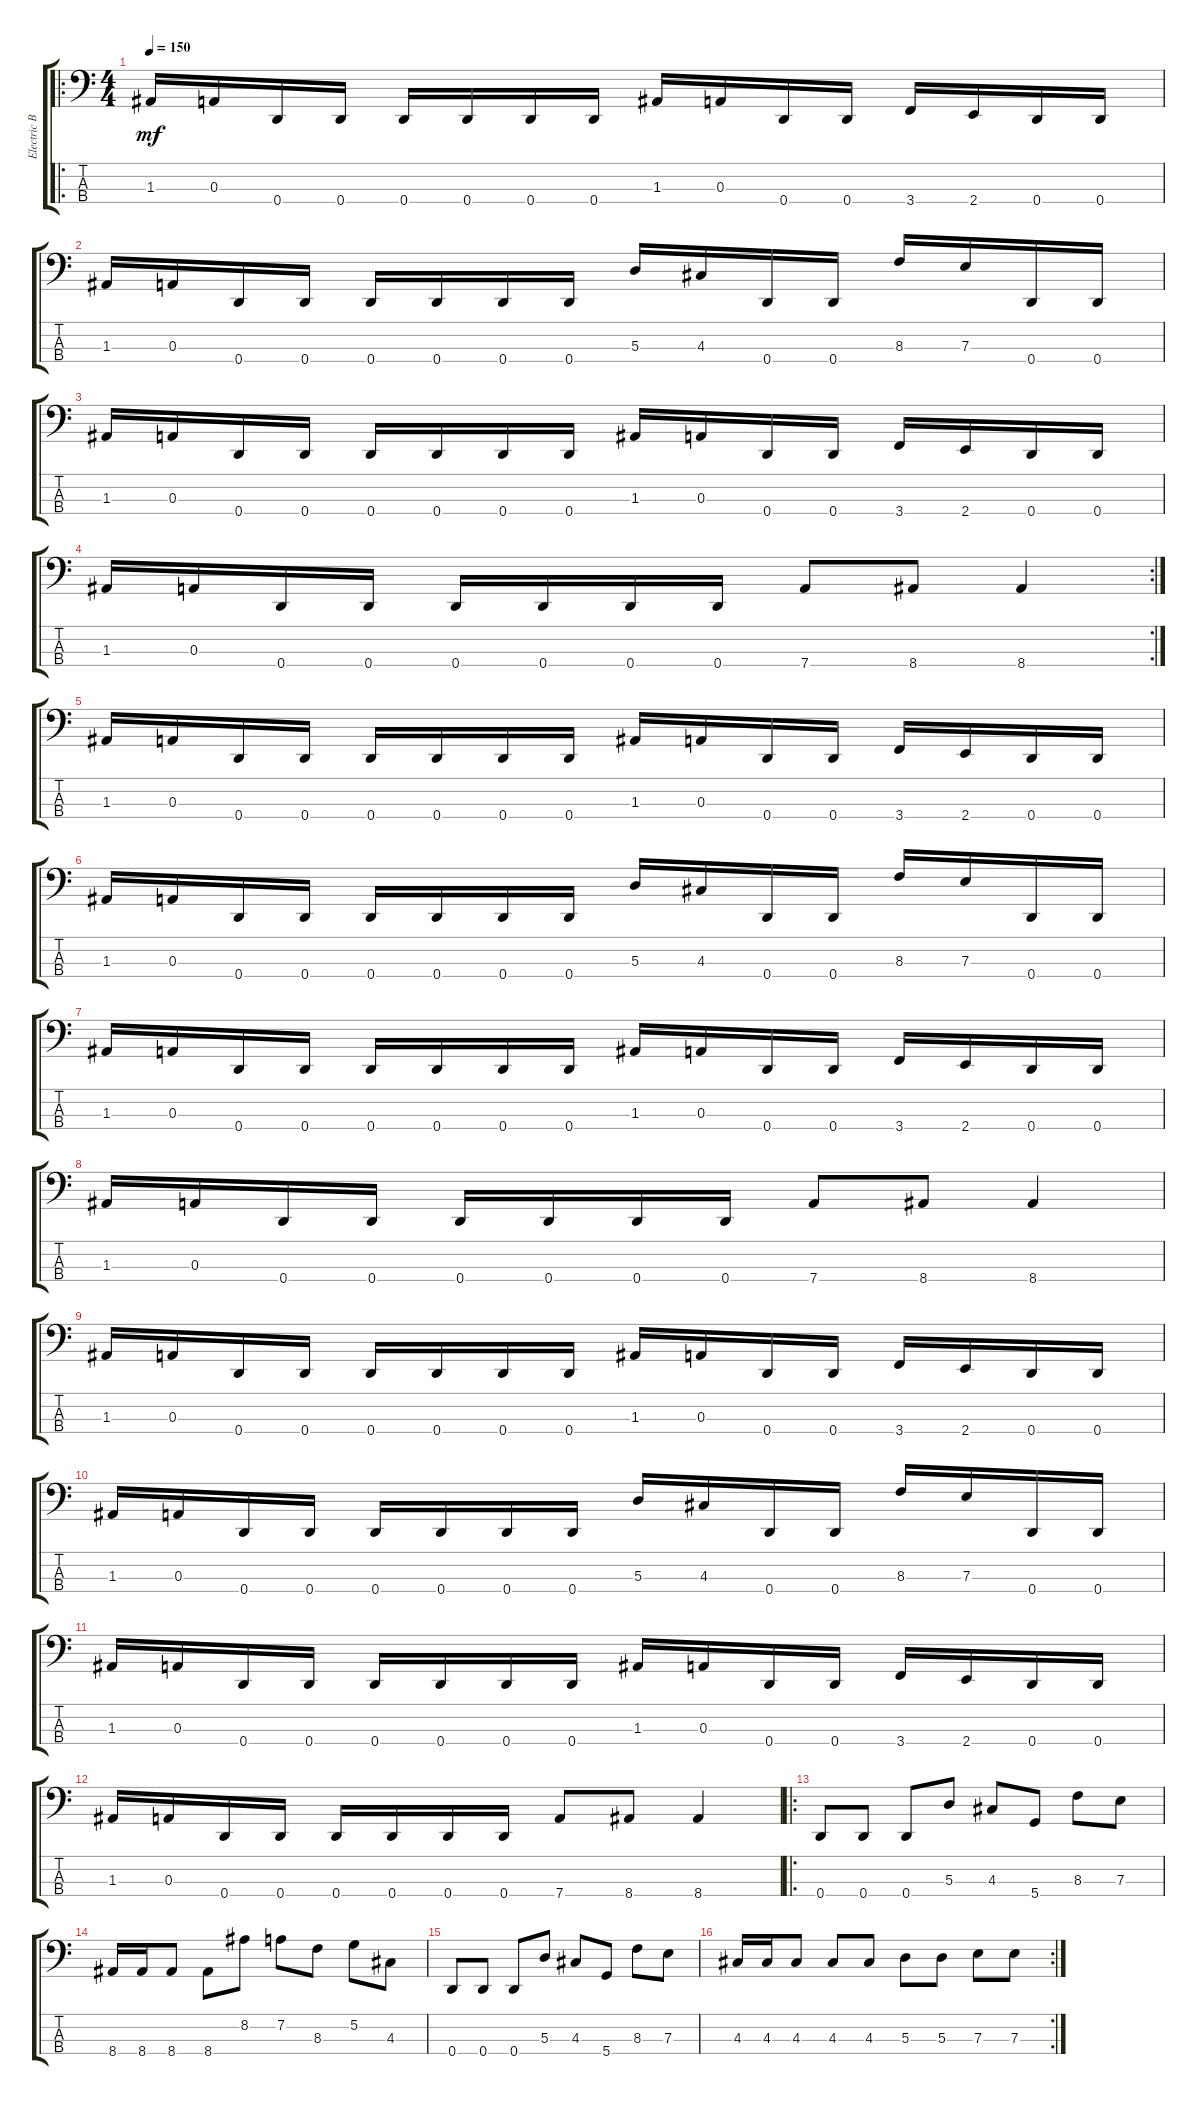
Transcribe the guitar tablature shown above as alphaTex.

\track ("Electric Bass" "Electric B") {instrument electricbassfinger}
\staff {score tabs}
\tuning (G2 D2 A1 D1) {hide}
\ro
\ts (4 4)
\tempo 150
\clef f4
\ks c
1.3.16{dy mf instrument electricbassfinger} 0.3.16 0.4.16 0.4.16 0.4.16 0.4.16 0.4.16 0.4.16 1.3.16 0.3.16 0.4.16 0.4.16 3.4.16 2.4.16 0.4.16 0.4.16 |
1.3.16 0.3.16 0.4.16 0.4.16 0.4.16 0.4.16 0.4.16 0.4.16 5.3.16 4.3.16 0.4.16 0.4.16 8.3.16 7.3.16 0.4.16 0.4.16 |
1.3.16 0.3.16 0.4.16 0.4.16 0.4.16 0.4.16 0.4.16 0.4.16 1.3.16 0.3.16 0.4.16 0.4.16 3.4.16 2.4.16 0.4.16 0.4.16 |
\rc 2
1.3.16 0.3.16 0.4.16 0.4.16 0.4.16 0.4.16 0.4.16 0.4.16 7.4.8 8.4.8 8.4.4 |
1.3.16 0.3.16 0.4.16 0.4.16 0.4.16 0.4.16 0.4.16 0.4.16 1.3.16 0.3.16 0.4.16 0.4.16 3.4.16 2.4.16 0.4.16 0.4.16 |
1.3.16 0.3.16 0.4.16 0.4.16 0.4.16 0.4.16 0.4.16 0.4.16 5.3.16 4.3.16 0.4.16 0.4.16 8.3.16 7.3.16 0.4.16 0.4.16 |
1.3.16 0.3.16 0.4.16 0.4.16 0.4.16 0.4.16 0.4.16 0.4.16 1.3.16 0.3.16 0.4.16 0.4.16 3.4.16 2.4.16 0.4.16 0.4.16 |
1.3.16 0.3.16 0.4.16 0.4.16 0.4.16 0.4.16 0.4.16 0.4.16 7.4.8 8.4.8 8.4.4 |
1.3.16 0.3.16 0.4.16 0.4.16 0.4.16 0.4.16 0.4.16 0.4.16 1.3.16 0.3.16 0.4.16 0.4.16 3.4.16 2.4.16 0.4.16 0.4.16 |
1.3.16 0.3.16 0.4.16 0.4.16 0.4.16 0.4.16 0.4.16 0.4.16 5.3.16 4.3.16 0.4.16 0.4.16 8.3.16 7.3.16 0.4.16 0.4.16 |
1.3.16 0.3.16 0.4.16 0.4.16 0.4.16 0.4.16 0.4.16 0.4.16 1.3.16 0.3.16 0.4.16 0.4.16 3.4.16 2.4.16 0.4.16 0.4.16 |
1.3.16 0.3.16 0.4.16 0.4.16 0.4.16 0.4.16 0.4.16 0.4.16 7.4.8 8.4.8 8.4.4 |
\ro
0.4.8 0.4.8 0.4.8 5.3.8 4.3.8 5.4.8 8.3.8 7.3.8 |
8.4.16 8.4.16 8.4.8 8.4.8 8.2.8 7.2.8 8.3.8 5.2.8 4.3.8 |
0.4.8 0.4.8 0.4.8 5.3.8 4.3.8 5.4.8 8.3.8 7.3.8 |
\rc 2
4.3.16 4.3.16 4.3.8 4.3.8 4.3.8 5.3.8 5.3.8 7.3.8 7.3.8
